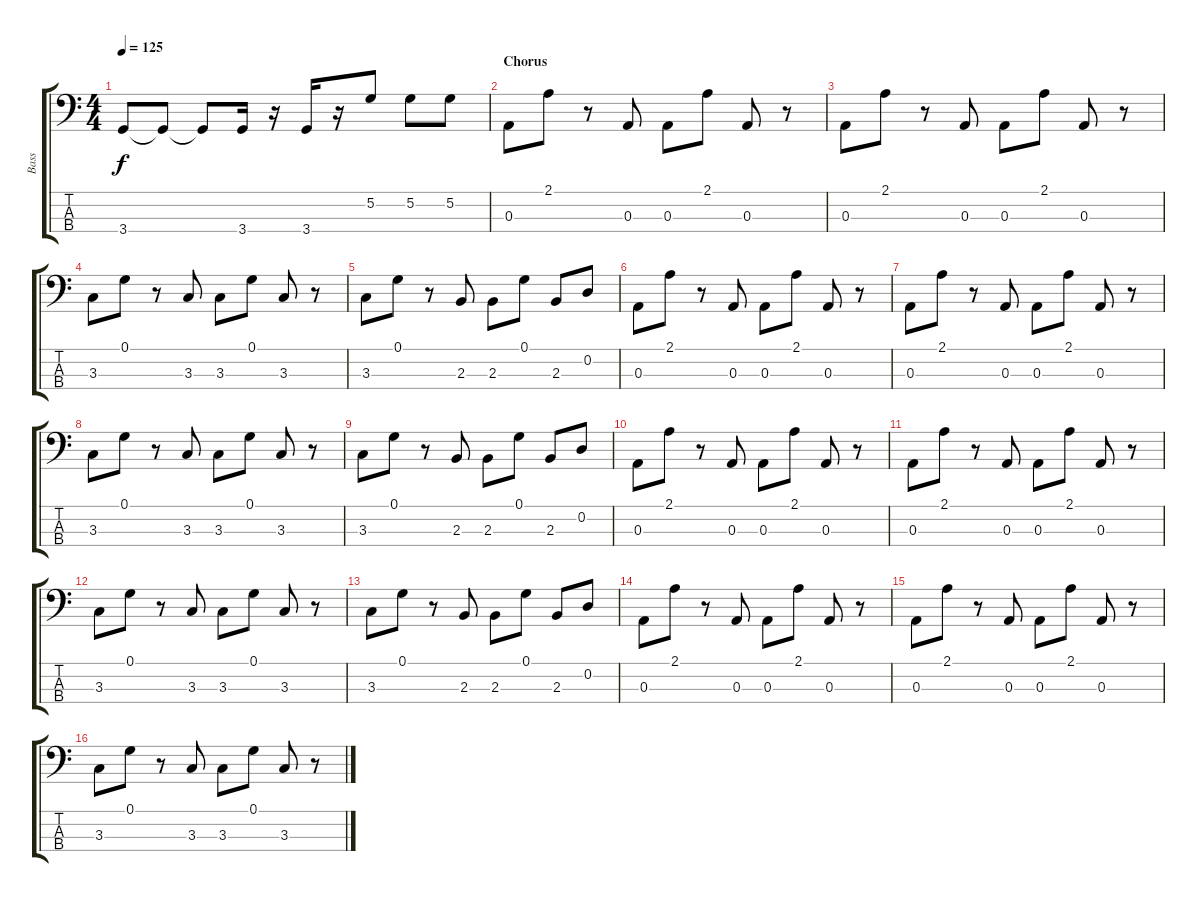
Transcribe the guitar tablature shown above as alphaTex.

\track ("Bass" "Bass") {instrument electricbassfinger}
\staff {score tabs}
\tuning (G2 D2 A1 E1) {hide}
\ts (4 4)
\tempo 125
\clef f4
\ks c
3.4.8{dy f} 3.4{t}.8 3.4{t}.8 3.4.16 r.16 3.4.16 r.16 5.2.8 5.2.8 5.2.8 |
\section ("" "Chorus")
0.3.8 2.1.8 r.8 0.3.8 0.3.8 2.1.8 0.3.8 r.8 |
0.3.8 2.1.8 r.8 0.3.8 0.3.8 2.1.8 0.3.8 r.8 |
3.3.8 0.1.8 r.8 3.3.8 3.3.8 0.1.8 3.3.8 r.8 |
3.3.8 0.1.8 r.8 2.3.8 2.3.8 0.1.8 2.3.8 0.2.8 |
0.3.8 2.1.8 r.8 0.3.8 0.3.8 2.1.8 0.3.8 r.8 |
0.3.8 2.1.8 r.8 0.3.8 0.3.8 2.1.8 0.3.8 r.8 |
3.3.8 0.1.8 r.8 3.3.8 3.3.8 0.1.8 3.3.8 r.8 |
3.3.8 0.1.8 r.8 2.3.8 2.3.8 0.1.8 2.3.8 0.2.8 |
0.3.8 2.1.8 r.8 0.3.8 0.3.8 2.1.8 0.3.8 r.8 |
0.3.8 2.1.8 r.8 0.3.8 0.3.8 2.1.8 0.3.8 r.8 |
3.3.8 0.1.8 r.8 3.3.8 3.3.8 0.1.8 3.3.8 r.8 |
3.3.8 0.1.8 r.8 2.3.8 2.3.8 0.1.8 2.3.8 0.2.8 |
0.3.8 2.1.8 r.8 0.3.8 0.3.8 2.1.8 0.3.8 r.8 |
0.3.8 2.1.8 r.8 0.3.8 0.3.8 2.1.8 0.3.8 r.8 |
3.3.8 0.1.8 r.8 3.3.8 3.3.8 0.1.8 3.3.8 r.8
